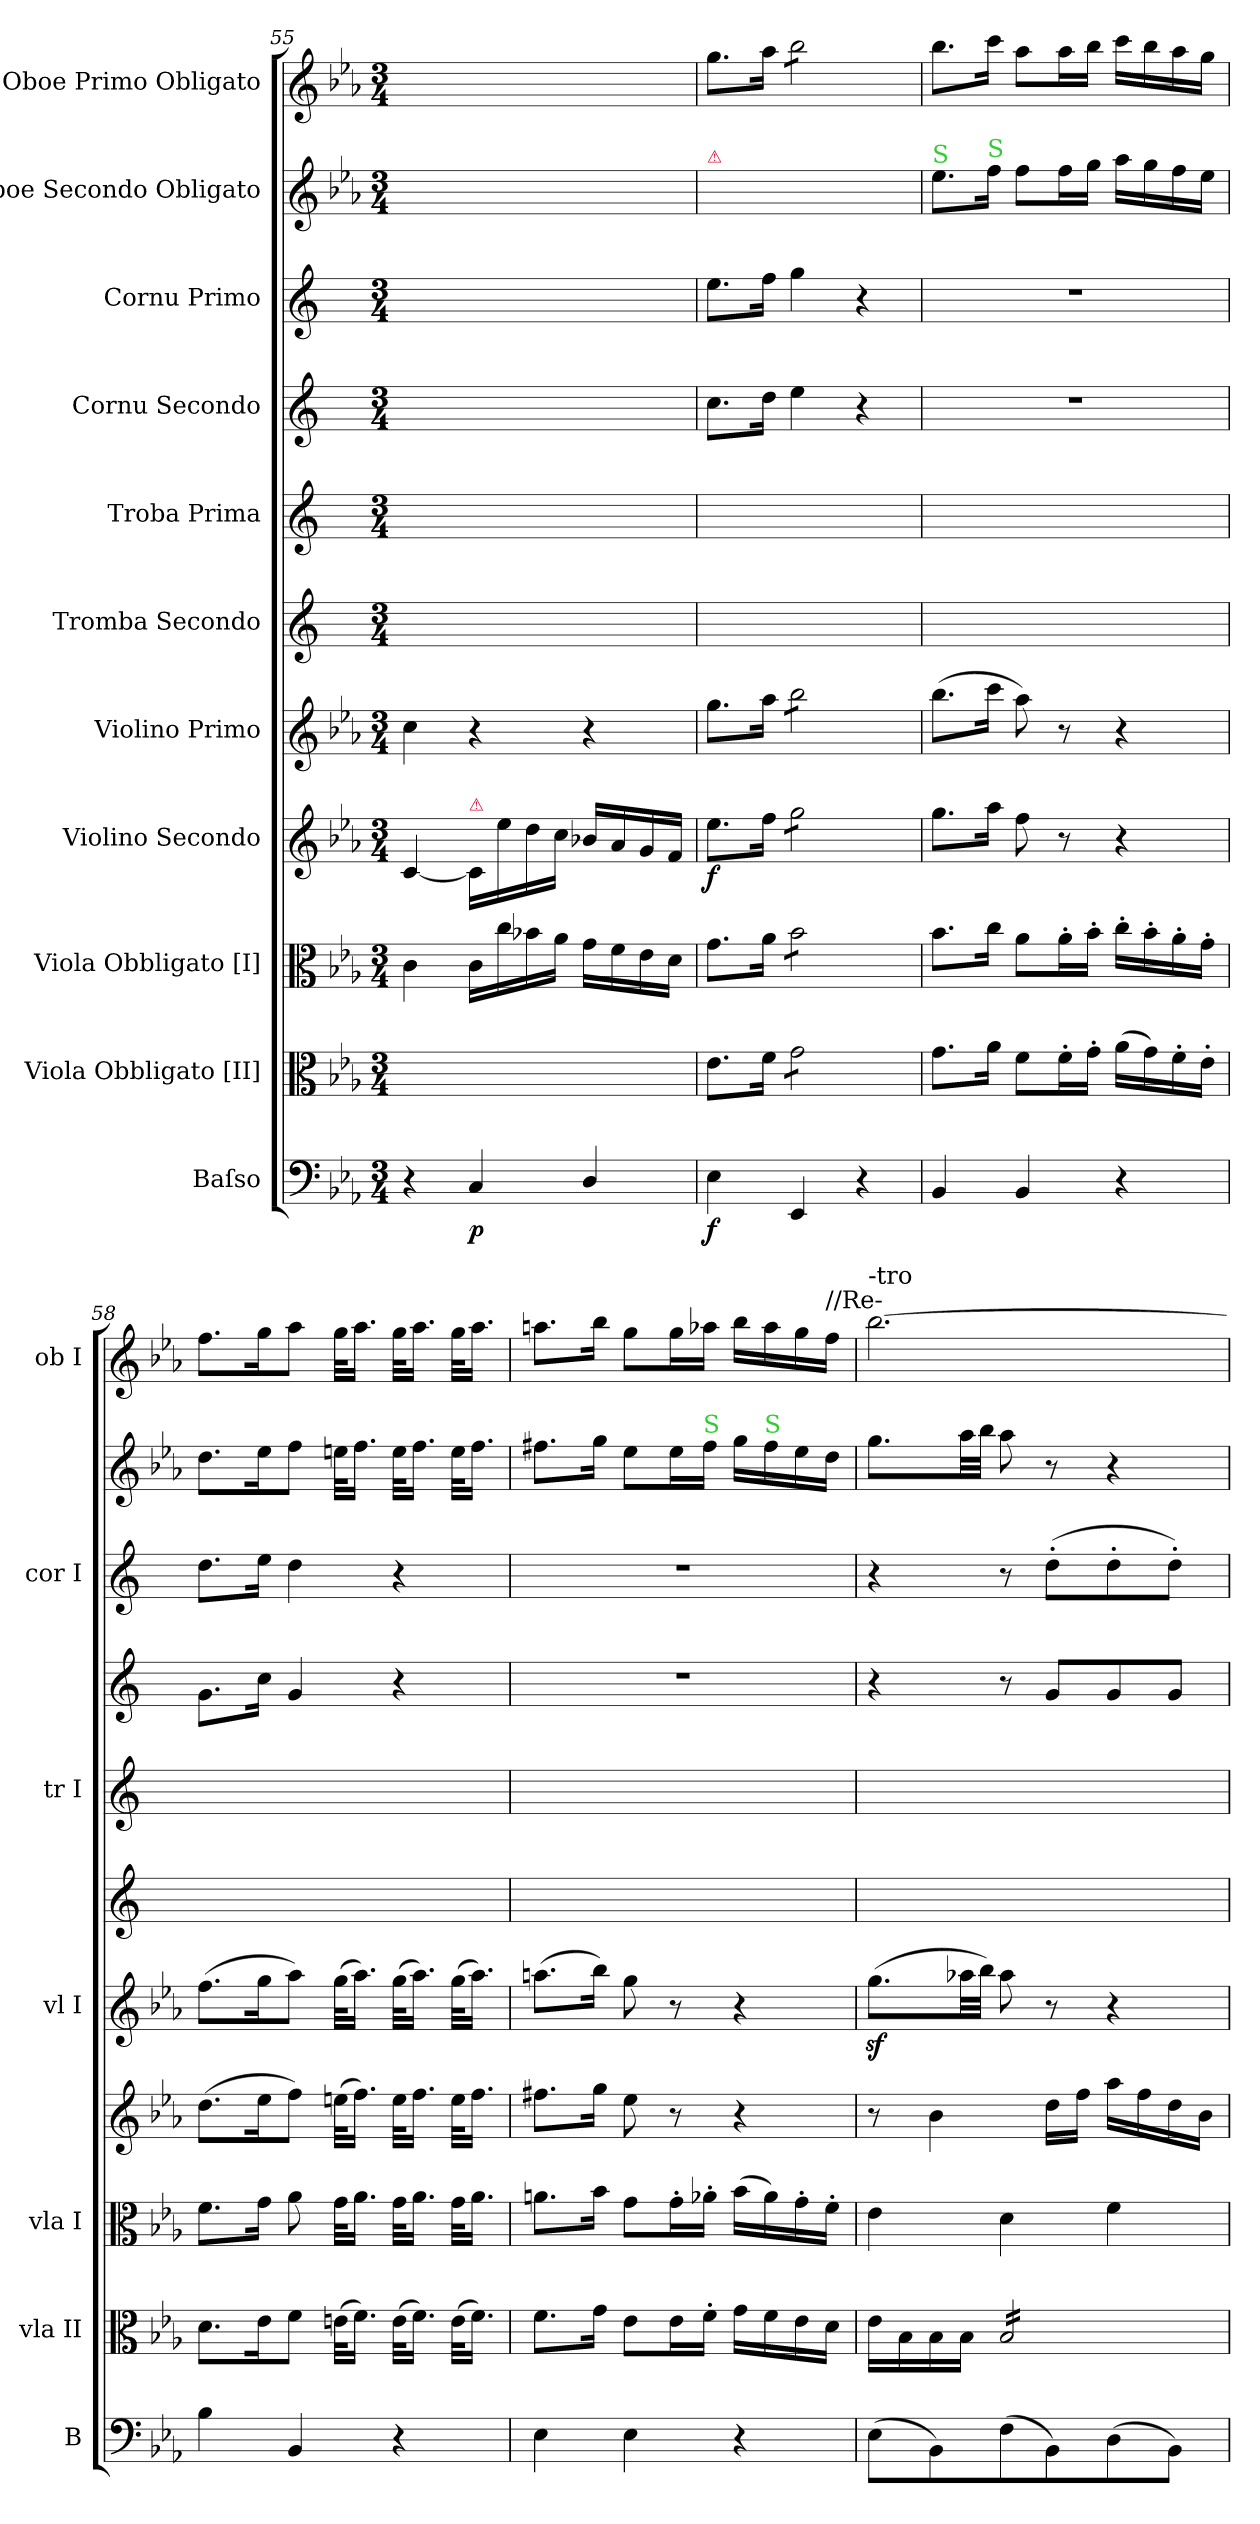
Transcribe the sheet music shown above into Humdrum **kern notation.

**kern	**dynam	**kern	**kern	**kern	**dynam	**kern	**kern	**kern	**kern	**kern	**kern	**kern
*part11	*part11	*part10	*part9	*part8	*part8	*part7	*part6	*part5	*part4	*part3	*part2	*part1
*staff11	*staff11	*staff10	*staff9	*staff8	*staff8	*staff7	*staff6	*staff5	*staff4	*staff3	*staff2	*staff1
*I"Baſso	*	*I"Viola Obbligato [II]	*I"Viola Obbligato [I]	*I"Violino Secondo	*	*I"Violino Primo	*I"Tromba Secondo	*I"Troba Prima	*I"Cornu Secondo	*I"Cornu Primo	*I"Oboe Secondo Obligato	*I"Oboe Primo Obligato
*I'B	*	*I'vla II	*I'vla I	*	*	*I'vl I	*	*I'tr I	*	*I'cor I	*	*I'ob I
*clefF4	*	*clefC3	*clefC3	*clefG2	*	*clefG2	*clefG2	*clefG2	*clefG2	*clefG2	*clefG2	*clefG2
*	*	*	*	*	*	*	*ITrd-2c-3	*ITrd-2c-3	*ITrd5c9	*ITrd5c9	*	*
*k[b-e-a-]	*	*k[b-e-a-]	*k[b-e-a-]	*k[b-e-a-]	*	*k[b-e-a-]	*k[b-e-a-]	*k[b-e-a-]	*k[b-e-a-]	*k[b-e-a-]	*k[b-e-a-]	*k[b-e-a-]
*M3/4	*	*M3/4	*M3/4	*M3/4	*	*M3/4	*M3/4	*M3/4	*M3/4	*M3/4	*M3/4	*M3/4
=55	=55	=55	=55	=55	=55	=55	=55	=55	=55	=55	=55	=55
4r	.	4c\yy	4c\	[4c/	.	4cc\	2.ryy	2.ryy	2.ryy	2.ryy	2.ryy	2.ryy
!	!	!	!	!LO:TX:a:color=crimson:t=⚠	!	!	!	!	!	!	!	!
4C/	p	16c\LLyy	16c\LL	16c/LL]	.	4r	.	.	.	.	.	.
.	.	16cc\yy	16cc\	16ee-\	.	.	.	.	.	.	.	.
.	.	16b-X\yy	16b-X\	16dd\	.	.	.	.	.	.	.	.
.	.	16a-\JJyy	16a-\JJ	16cc\JJ	.	.	.	.	.	.	.	.
4D/	.	16g\LLyy	16g\LL	16b-X/LL	.	4r	.	.	.	.	.	.
.	.	16f\yy	16f\	16a-/	.	.	.	.	.	.	.	.
.	.	16e-\yy	16e-\	16g/	.	.	.	.	.	.	.	.
.	.	16d\JJyy	16d\JJ	16f/JJ	.	.	.	.	.	.	.	.
=56	=56	=56	=56	=56	=56	=56	=56	=56	=56	=56	=56	=56
!	!	!	!	!	!	!	!	!	!	!	!LO:TX:a:color=crimson:t=⚠	!
4E-\	f	8.e-\L	8.g\L	8.ee-\L	f	8.gg\L	2.ryy	2.ryy	8.e-\L	8.g\L	2.ryy	8.gg\L
.	.	16f\Jk	16a-\Jk	16ff\Jk	.	16aa-\Jk	.	.	16f\Jk	16a-\Jk	.	16aa-\Jk
*	*	*tremolo	*	*	*	*	*	*	*	*	*	*
*	*	*	*tremolo	*	*	*	*	*	*	*	*	*
*	*	*	*	*tremolo	*	*	*	*	*	*	*	*
*	*	*	*	*	*	*tremolo	*	*	*	*	*	*
*	*	*	*	*	*	*	*	*	*	*	*	*tremolo
4EE-/	.	8g\L	8b-\L	8gg\L	.	8bb-\L	.	.	4g\	4b-\	.	8bb-\L
.	.	8g\	8b-\	8gg\	.	8bb-\	.	.	.	.	.	8bb-\
4r	.	8g\	8b-\	8gg\	.	8bb-\	.	.	4r	4r	.	8bb-\
.	.	8g\J	8b-\J	8gg\J	.	8bb-\J	.	.	.	.	.	8bb-\J
*	*	*	*	*	*	*	*	*	*	*	*	*Xtremolo
*	*	*	*	*	*	*Xtremolo	*	*	*	*	*	*
*	*	*	*	*Xtremolo	*	*	*	*	*	*	*	*
*	*	*	*Xtremolo	*	*	*	*	*	*	*	*	*
*	*	*Xtremolo	*	*	*	*	*	*	*	*	*	*
=57	=57	=57	=57	=57	=57	=57	=57	=57	=57	=57	=57	=57
!	!	!	!	!	!	!	!	!	!	!	!LO:TX:a:color=limegreen:t=S	!
4BB-/	.	8.g\L	8.b-\L	8.gg\L	.	(8.bb-\L	2.ryy	2.ryy	2.r	2.r	8.ee-\L	8.bb-\L
!	!	!	!	!	!	!	!	!	!	!	!LO:TX:a:color=limegreen:t=S	!
.	.	16a-\Jk	16cc\Jk	16aa-\Jk	.	16ccc\Jk	.	.	.	.	16ff\Jk	16ccc\Jk
4BB-/	.	8f\L	8a-\L	8ff\	.	8aa-\)	.	.	.	.	8ff\L	8aa-\L
.	.	16f'\L	16a-'\L	8r	.	8r	.	.	.	.	16ff\L	16aa-\L
.	.	16g'\JJ	16b-'\JJ	.	.	.	.	.	.	.	16gg\JJ	16bb-\JJ
4r	.	(16a-\LL	16cc'\LL	4r	.	4r	.	.	.	.	16aa-\LL	16ccc\LL
.	.	16g\)	16b-'\	.	.	.	.	.	.	.	16gg\	16bb-\
.	.	16f'\	16a-'\	.	.	.	.	.	.	.	16ff\	16aa-\
.	.	16e-'\JJ	16g'\JJ	.	.	.	.	.	.	.	16ee-\JJ	16gg\JJ
=58	=58	=58	=58	=58	=58	=58	=58	=58	=58	=58	=58	=58
4B-\	.	8.d\L	8.f\L	(8.dd\L	.	(8.ff\L	2.ryy	2.ryy	8.B-\L	8.f\L	8.dd\L	8.ff\L
.	.	16e-\K	16g\Jk	16ee-\K	.	16gg\K	.	.	16e-\Jk	16g\Jk	16ee-\K	16gg\K
4BB-/	.	8f\J	8a-\	8ff\J)	.	8aa-\J)	.	.	4B-/	4f\	8ff\J	8aa-\J
.	.	(32en\KLL	32g\KLL	(32een\KLL	.	(32gg\KLL	.	.	.	.	32een\KLL	32gg\KLL
.	.	16.f\JJ)	16.a-\JJ	16.ff\JJ)	.	16.aa-\JJ)	.	.	.	.	16.ff\JJ	16.aa-\JJ
4r	.	(32e\KLL	32g\KLL	32ee\KLL	.	(32gg\KLL	.	.	4r	4r	32ee\KLL	32gg\KLL
.	.	16.f\JJ)	16.a-\JJ	16.ff\JJ	.	16.aa-\JJ)	.	.	.	.	16.ff\JJ	16.aa-\JJ
.	.	(32e\KLL	32g\KLL	32ee\KLL	.	(32gg\KLL	.	.	.	.	32ee\KLL	32gg\KLL
.	.	16.f\JJ)	16.a-\JJ	16.ff\JJ	.	16.aa-\JJ)	.	.	.	.	16.ff\JJ	16.aa-\JJ
=59	=59	=59	=59	=59	=59	=59	=59	=59	=59	=59	=59	=59
4E-\	.	8.f\L	8.an\L	8.ff#X\L	.	(8.aan\L	2.ryy	2.ryy	2.r	2.r	8.ff#X\L	8.aan\L
.	.	16g\Jk	16b-\Jk	16gg\Jk	.	16bb-\Jk)	.	.	.	.	16gg\Jk	16bb-\Jk
4E-\	.	8e-\L	8g\L	8ee-\	.	8gg\	.	.	.	.	8ee-\L	8gg\L
.	.	16e-\L	16g'\L	8r	.	8r	.	.	.	.	16ee-\L	16gg\L
!	!	!	!	!	!	!	!	!	!	!	!LO:TX:a:color=limegreen:t=S	!
.	.	16f'\JJ	16a-X'\JJ	.	.	.	.	.	.	.	16ff#\JJ	16aa-X\JJ
4r	.	16g\LL	(16b-\LL	4r	.	4r	.	.	.	.	16gg\LL	16bb-\LL
!	!	!	!	!	!	!	!	!	!	!	!LO:TX:a:color=limegreen:t=S	!
.	.	16f\	16a-\)	.	.	.	.	.	.	.	16ff#\	16aa-\
.	.	16e-\	16g'\	.	.	.	.	.	.	.	16ee-\	16gg\
!	!	!	!	!	!	!	!	!	!	!	!	!LO:TX:a:t=//Re-
.	.	16d\JJ	16f'\JJ	.	.	.	.	.	.	.	16dd\JJ	16ff\JJ
=60	=60	=60	=60	=60	=60	=60	=60	=60	=60	=60	=60	=60
!	!	!	!	!	!	!	!	!	!	!	!	!LO:TX:a:t=-tro
(8E-\L	.	16e-\LL	4e-\	8r	.	(8.ggz\L	2.ryy	2.ryy	4r	4r	8.gg\L	[<2.bb-\
.	.	16B-\	.	.	.	.	.	.	.	.	.	.
8BB-\)	.	16B-\	.	4b-\	.	.	.	.	.	.	.	.
.	.	16B-\JJ	.	.	.	32aa-X\LL	.	.	.	.	32aa-\LL	.
.	.	.	.	.	.	32bb-\JJJ)	.	.	.	.	32bb-\JJJ	.
*	*	*tremolo	*	*	*	*	*	*	*	*	*	*
(8F\	.	16B-/LL	4d\	.	.	8aa-\	.	.	8r	8r	8aa-\	.
.	.	16B-/	.	.	.	.	.	.	.	.	.	.
8BB-\)	.	16B-/	.	16dd\LL	.	8r	.	.	8B-/L	(8f'\L	8r	.
.	.	16B-/	.	16ff\JJ	.	.	.	.	.	.	.	.
(8D\	.	16B-/	4f\	16aa-\LL	.	4r	.	.	8B-/	8f'\	4r	.
.	.	16B-/	.	16ff\	.	.	.	.	.	.	.	.
8BB-\J)	.	16B-/	.	16dd\	.	.	.	.	8B-/J	8f'\J)	.	.
.	.	16B-/JJ	.	16b-\JJ	.	.	.	.	.	.	.	.
*	*	*Xtremolo	*	*	*	*	*	*	*	*	*	*
=	=	=	=	=	=	=	=	=	=	=	=	=
*-	*-	*-	*-	*-	*-	*-	*-	*-	*-	*-	*-	*-
